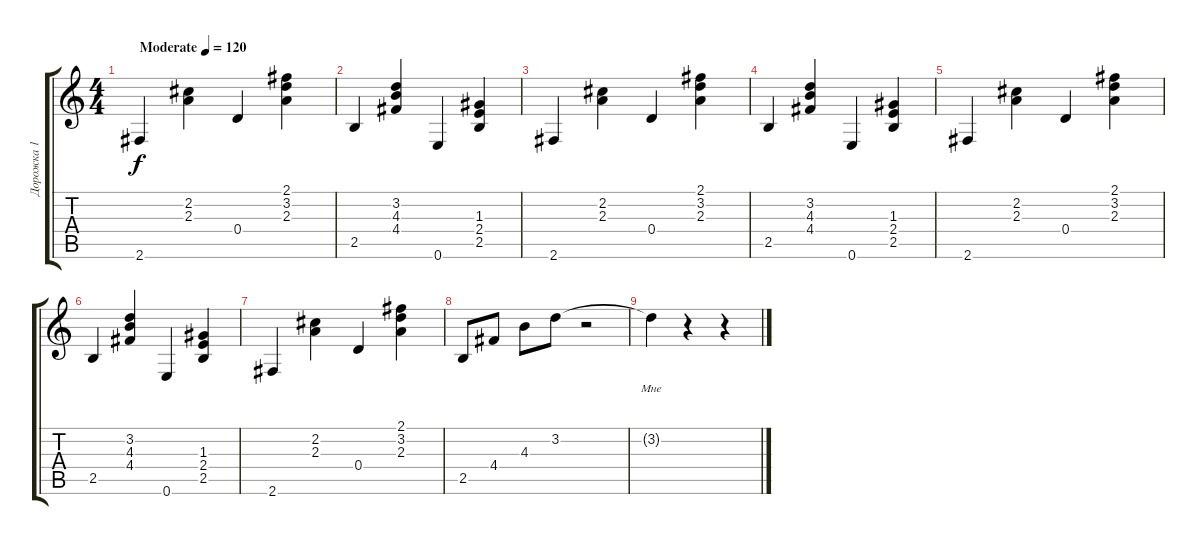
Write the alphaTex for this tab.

\track ("Дорожка 1" "Дорожка 1") {instrument acousticguitarsteel}
\staff {score tabs}
\tuning (E4 B3 G3 D3 A2 E2) {hide}
\ts (4 4)
\tempo (120 "Moderate")
\clef g2
\ks c
2.6.4{dy f instrument acousticguitarsteel} (2.2 2.3).4 0.4.4 (2.1 3.2 2.3).4 |
2.5.4 (3.2 4.3 4.4).4 0.6.4 (1.3 2.4 2.5).4 |
2.6.4 (2.2 2.3).4 0.4.4 (2.1 3.2 2.3).4 |
2.5.4 (3.2 4.3 4.4).4 0.6.4 (1.3 2.4 2.5).4 |
2.6.4 (2.2 2.3).4 0.4.4 (2.1 3.2 2.3).4 |
2.5.4 (3.2 4.3 4.4).4 0.6.4 (1.3 2.4 2.5).4 |
2.6.4 (2.2 2.3).4 0.4.4 (2.1 3.2 2.3).4 |
2.5.8 4.4.8 4.3.8 3.2.8 r.2 |
3.2{t}.4{lyrics (0 "Мне") lyrics (1 "") lyrics (2 "") lyrics (3 "") lyrics (4 "")} r.4 r.4
